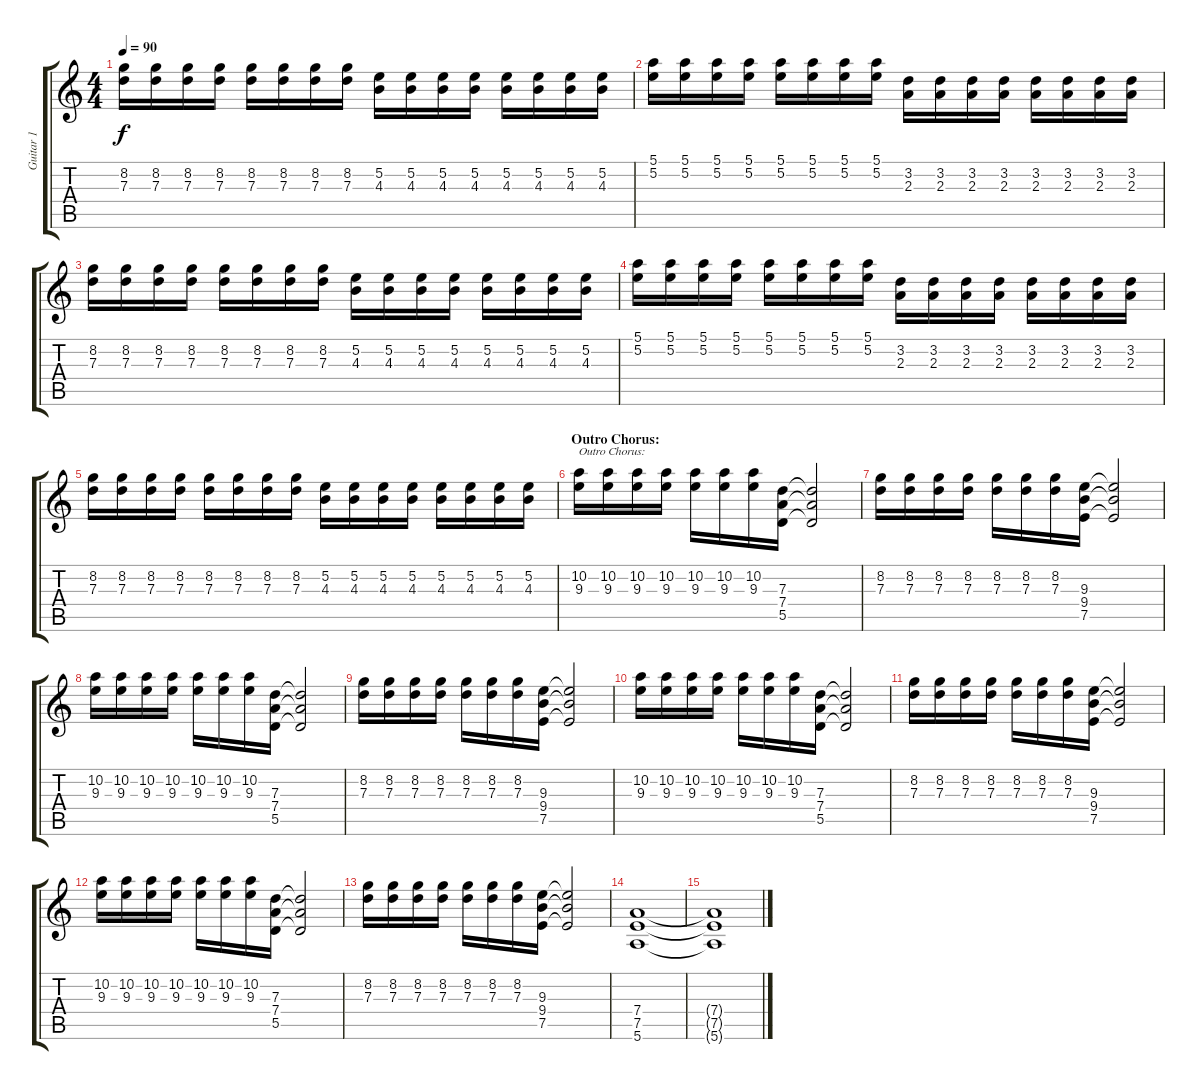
\track ("Guitar 1" "Guitar 1") {instrument distortionguitar}
\staff {score tabs}
\tuning (E4 B3 G3 D3 A2 E2) {hide}
\ts (4 4)
\tempo 90
\clef g2
\ks c
(8.2 7.3).16{dy f} (8.2 7.3).16 (8.2 7.3).16 (8.2 7.3).16 (8.2 7.3).16 (8.2 7.3).16 (8.2 7.3).16 (8.2 7.3).16 (5.2 4.3).16 (5.2 4.3).16 (5.2 4.3).16 (5.2 4.3).16 (5.2 4.3).16 (5.2 4.3).16 (5.2 4.3).16 (5.2 4.3).16 |
(5.1 5.2).16 (5.1 5.2).16 (5.1 5.2).16 (5.1 5.2).16 (5.1 5.2).16 (5.1 5.2).16 (5.1 5.2).16 (5.1 5.2).16 (3.2 2.3).16 (3.2 2.3).16 (3.2 2.3).16 (3.2 2.3).16 (3.2 2.3).16 (3.2 2.3).16 (3.2 2.3).16 (3.2 2.3).16 |
(8.2 7.3).16 (8.2 7.3).16 (8.2 7.3).16 (8.2 7.3).16 (8.2 7.3).16 (8.2 7.3).16 (8.2 7.3).16 (8.2 7.3).16 (5.2 4.3).16 (5.2 4.3).16 (5.2 4.3).16 (5.2 4.3).16 (5.2 4.3).16 (5.2 4.3).16 (5.2 4.3).16 (5.2 4.3).16 |
(5.1 5.2).16 (5.1 5.2).16 (5.1 5.2).16 (5.1 5.2).16 (5.1 5.2).16 (5.1 5.2).16 (5.1 5.2).16 (5.1 5.2).16 (3.2 2.3).16 (3.2 2.3).16 (3.2 2.3).16 (3.2 2.3).16 (3.2 2.3).16 (3.2 2.3).16 (3.2 2.3).16 (3.2 2.3).16 |
(8.2 7.3).16 (8.2 7.3).16 (8.2 7.3).16 (8.2 7.3).16 (8.2 7.3).16 (8.2 7.3).16 (8.2 7.3).16 (8.2 7.3).16 (5.2 4.3).16 (5.2 4.3).16 (5.2 4.3).16 (5.2 4.3).16 (5.2 4.3).16 (5.2 4.3).16 (5.2 4.3).16 (5.2 4.3).16 |
\section ("" "Outro Chorus:")
(10.2 9.3).16{txt "Outro Chorus:" volume 12 instrument distortionguitar} (10.2 9.3).16 (10.2 9.3).16 (10.2 9.3).16 (10.2 9.3).16 (10.2 9.3).16 (10.2 9.3).16 (7.3 7.4 5.5).16 (7.3{t} 7.4{t} 5.5{t}).2 |
(8.2 7.3).16 (8.2 7.3).16 (8.2 7.3).16 (8.2 7.3).16 (8.2 7.3).16 (8.2 7.3).16 (8.2 7.3).16 (9.3 9.4 7.5).16 (9.3{t} 9.4{t} 7.5{t}).2 |
(10.2 9.3).16 (10.2 9.3).16 (10.2 9.3).16 (10.2 9.3).16 (10.2 9.3).16 (10.2 9.3).16 (10.2 9.3).16 (7.3 7.4 5.5).16 (7.3{t} 7.4{t} 5.5{t}).2 |
(8.2 7.3).16 (8.2 7.3).16 (8.2 7.3).16 (8.2 7.3).16 (8.2 7.3).16 (8.2 7.3).16 (8.2 7.3).16 (9.3 9.4 7.5).16 (9.3{t} 9.4{t} 7.5{t}).2 |
(10.2 9.3).16 (10.2 9.3).16 (10.2 9.3).16 (10.2 9.3).16 (10.2 9.3).16 (10.2 9.3).16 (10.2 9.3).16 (7.3 7.4 5.5).16 (7.3{t} 7.4{t} 5.5{t}).2 |
(8.2 7.3).16 (8.2 7.3).16 (8.2 7.3).16 (8.2 7.3).16 (8.2 7.3).16 (8.2 7.3).16 (8.2 7.3).16 (9.3 9.4 7.5).16 (9.3{t} 9.4{t} 7.5{t}).2 |
(10.2 9.3).16 (10.2 9.3).16 (10.2 9.3).16 (10.2 9.3).16 (10.2 9.3).16 (10.2 9.3).16 (10.2 9.3).16 (7.3 7.4 5.5).16 (7.3{t} 7.4{t} 5.5{t}).2 |
(8.2 7.3).16 (8.2 7.3).16 (8.2 7.3).16 (8.2 7.3).16 (8.2 7.3).16 (8.2 7.3).16 (8.2 7.3).16 (9.3 9.4 7.5).16 (9.3{t} 9.4{t} 7.5{t}).2 |
(7.4 7.5 5.6).1 |
(7.4{t} 7.5{t} 5.6{t}).1
